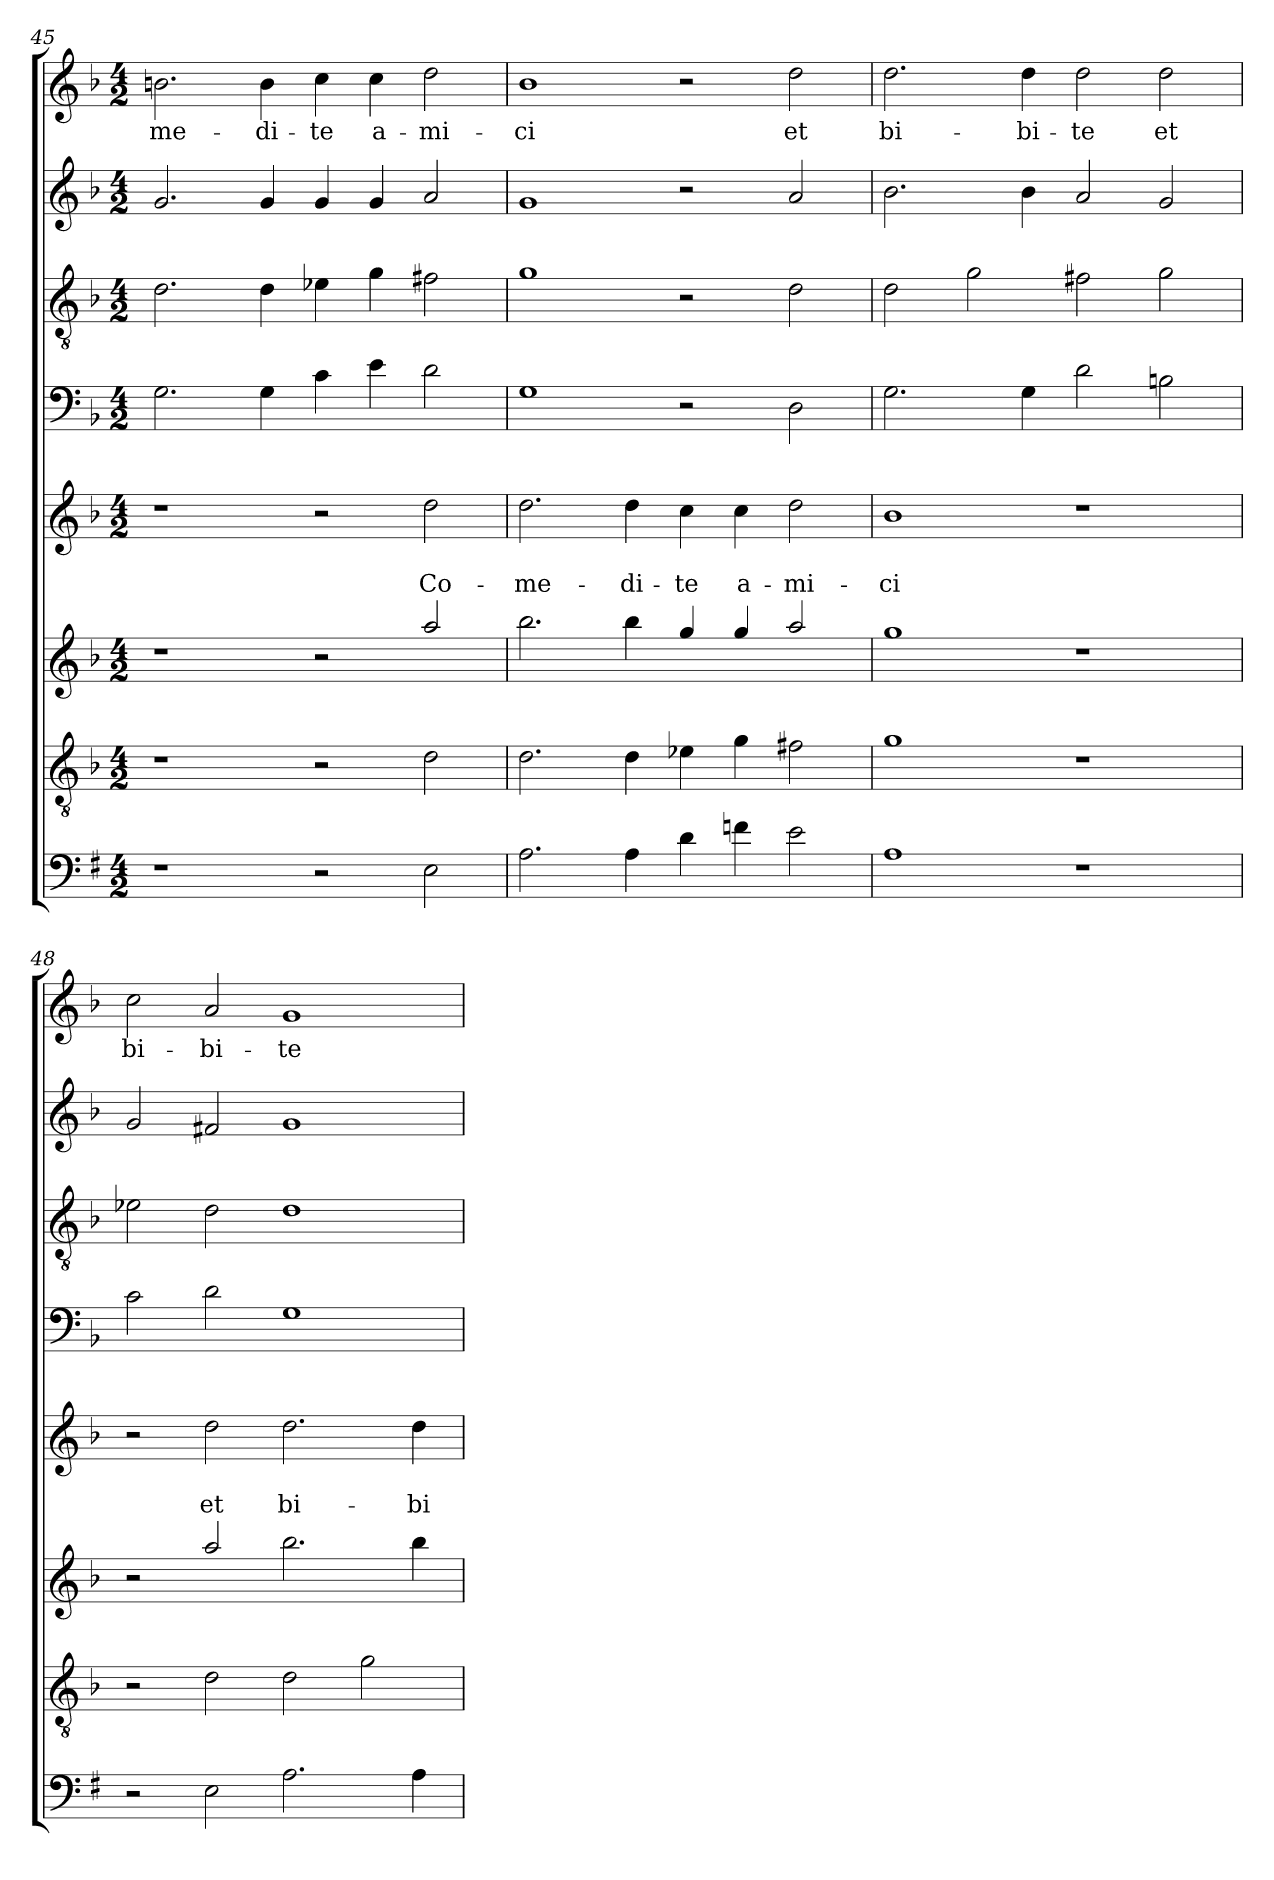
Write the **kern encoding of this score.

**kern	**kern	**kern	**kern	**text	**text	**kern	**kern	**kern	**kern	**text
*part8	*part7	*part6	*part5	*part5	*part5	*part4	*part3	*part2	*part1	*part1
*staff8	*staff7	*staff6	*staff5	*staff5	*staff5	*staff4	*staff3	*staff2	*staff1	*staff1
!!LO:LB:g=z
*clefF4	*clefGv2	*clefG2	*clefG2	*	*	*clefF4	*clefGv2	*clefG2	*clefG2	*
*ITrd1c2	*	*ITrd8c14	*	*	*	*	*	*	*	*
*k[b-]	*k[b-]	*k[b-]	*k[b-]	*	*	*k[b-]	*k[b-]	*k[b-]	*k[b-]	*
*d:	*d:	*d:	*d:	*	*	*d:	*d:	*d:	*d:	*
*M4/2	*M4/2	*M4/2	*M4/2	*	*	*M4/2	*M4/2	*M4/2	*M4/2	*
=45	=45	=45	=45	=45	=45	=45	=45	=45	=45	=45
!	!	!	!	!	!	!	!	!	!	!LO:LY:b
1r	1r	1r	1r	.	.	2.G\	2.d\	2.g/	2.bn\	-me-
!	!	!	!	!	!	!	!	!	!	!LO:LY:b
.	.	.	.	.	.	4G\	4d\	4g/	4b\	-di-
!	!	!	!	!	!	!	!	!	!	!LO:LY:b
2r	2r	2r	2r	.	.	4c\	4e-X\	4g/	4cc\	-te
!	!	!	!	!	!	!	!	!	!	!LO:LY:b
.	.	.	.	.	.	4e\	4g\	4g/	4cc\	a-
!	!	!	!	!	!LO:LY:b	!	!	!	!	!LO:LY:b
2D\	2d\	2a/	2dd\	.	Co-	2d\	2f#X\	2a/	2dd\	-mi-
=46	=46	=46	=46	=46	=46	=46	=46	=46	=46	=46
!	!	!	!	!	!LO:LY:b	!	!	!	!	!LO:LY:b
2.G\	2.d\	2.b-\	2.dd\	.	-me-	1G	1g	1g	1b-	-ci
!	!	!	!	!	!LO:LY:b	!	!	!	!	!
4G\	4d\	4b-\	4dd\	.	-di-	.	.	.	.	.
!	!	!	!	!	!LO:LY:b	!	!	!	!	!
4c\	4e-X\	4g/	4cc\	.	-te	2r	2r	2r	2r	.
!	!	!	!	!	!LO:LY:b	!	!	!	!	!
4e-X\	4g\	4g/	4cc\	.	a-	.	.	.	.	.
!	!	!	!	!	!LO:LY:b	!	!	!	!	!LO:LY:b
2d\	2f#X\	2a/	2dd\	.	-mi-	2D\	2d\	2a/	2dd\	et
=47	=47	=47	=47	=47	=47	=47	=47	=47	=47	=47
!	!	!	!	!	!LO:LY:b	!	!	!	!	!LO:LY:b
1G	1g	1g	1b-	.	-ci	2.G\	2d\	2.b-\	2.dd\	bi-
.	.	.	.	.	.	.	2g\	.	.	.
!	!	!	!	!	!	!	!	!	!	!LO:LY:b
.	.	.	.	.	.	4G\	.	4b-\	4dd\	-bi-
!	!	!	!	!	!	!	!	!	!	!LO:LY:b
1r	1r	1r	1r	.	.	2d\	2f#X\	2a/	2dd\	-te
!	!	!	!	!	!	!	!	!	!	!LO:LY:b
.	.	.	.	.	.	2Bn\	2g\	2g/	2dd\	et
=48	=48	=48	=48	=48	=48	=48	=48	=48	=48	=48
!	!	!	!	!	!	!	!	!	!	!LO:LY:b
2r	2r	2r	2r	.	.	2c\	2e-X\	2g/	2cc\	bi-
!	!	!	!	!	!LO:LY:b	!	!	!	!	!LO:LY:b
2D\	2d\	2a/	2dd\	.	et	2d\	2d\	2f#X/	2a/	-bi-
!	!	!	!	!	!LO:LY:b	!	!	!	!	!LO:LY:b
2.G\	2d\	2.b-\	2.dd\	.	bi-	1G	1d	1g	1g	-te
.	2g\	.	.	.	.	.	.	.	.	.
!	!	!	!	!	!LO:LY:b	!	!	!	!	!
4G\	.	4b-\	4dd\	.	-bi-	.	.	.	.	.
=	=	=	=	=	=	=	=	=	=	=
*-	*-	*-	*-	*-	*-	*-	*-	*-	*-	*-
